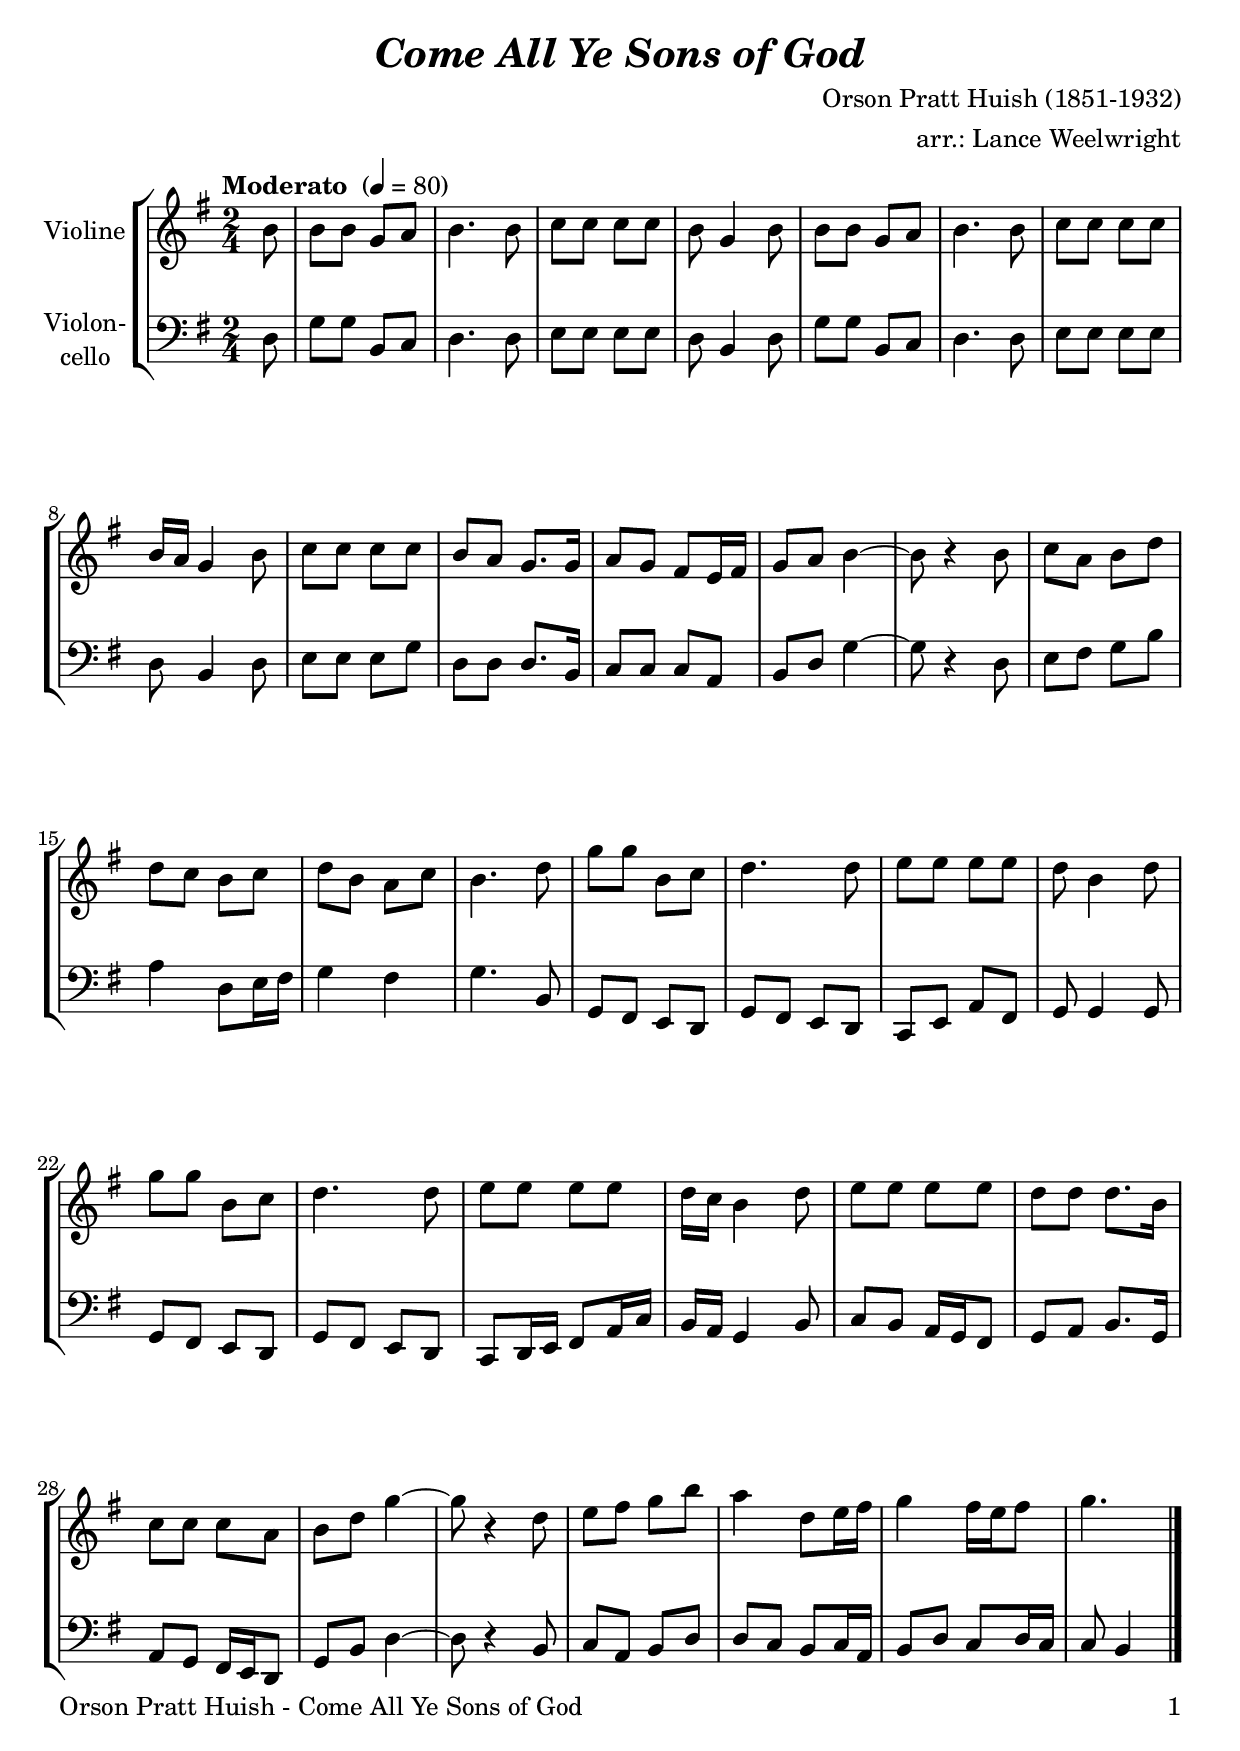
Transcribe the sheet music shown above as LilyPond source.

\version "2.18.2"
\include "deutsch.ly"
  
#(set-global-staff-size 22)

\header {
  title     = \markup \bold \italic "Come All Ye Sons of God"
  composer  = "Orson Pratt Huish (1851-1932)"
  arranger  = "arr.: Lance Weelwright"
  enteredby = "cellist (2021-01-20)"
%  piece     = ""
}

voiceconsts = {
  \key c \major
  \time 2/4
  \clef "treble"
%  \numericTimeSignature
  % Set default beaming for all staves
%  \set Timing.beamExceptions = #'()
%  \set Timing.baseMoment     = #(ly:make-moment 1 4)
%  \set Timing.beatStructure  = #'(1 1 1)
  \tempo "Moderato " 4=80
}

mivl = "violin"
%miba = "pizzicato strings"
miba = "cello"

va = \relative c'' {
  \voiceconsts

  \partial 8 e8
  e e c d
  e4. e8
  f f f f

  e c4 e8
  e e c d
  e4. e8
  f f f f
  e16 d c4 e8

  f f f f
  e d c8. c16
  d8 c h a16 h
  c8 d e4~
  e8 r4 e8

  f d e g
  g f e f
  g e d f
  e4. g8

  c c e, f
  g4. g8
  a a a a
  g e4 g8

  c c e, f
  g4. g8
  a a a a
  g16 f e4 g8

  a a a a
  g g g8. e16
  f8 f f d
  e g c4~
  c8 r4 g8

  a h c e
  d4 g,8 a16 h
  c4 h16 a h8
  c4. \bar "|."
}

vb = \relative c' {
  \voiceconsts
  \clef "bass"
  
  \partial 8 g8
  c c e, f
  g4. g8
  a a a a

  g e4 g8
  c c e, f
  g4. g8
  a a a a
  g e4 g8

  a a a c
  g g g8. e16
  f8 f f d
  e g c4~
  c8 r4 g8

  a h c e
  d4 g,8 a16 h
  c4 h
  c4. e,8

  c h a g
  c h a g
  f a d h
  c c4 c8

  c h a g
  c h a g
  f g16 a h8 d16 f
  e d c4 e8

  f e d16 c h8
  c d e8. c16
  d8 c h16 a g8
  c e g4~
  g8 r4 e8

  f d e g
  g f e f16 d
  e8 g f g16 f
  f8 e4 \bar "|."
}


music = \new StaffGroup <<
      \new Staff {
	\set Staff.midiInstrument = \mivl
	\set Staff.instrumentName = \markup \center-column { "Violine" }
	\transpose c g, { \va }
      }

      \new Staff {
	\set Staff.midiInstrument = \miba
	\set Staff.instrumentName = \markup \center-column { "Violon-" "cello" }
	\transpose c g, { \vb }
      }
>>

\book {
   \paper {
    print-page-number = ##t
    print-first-page-number = ##t
    ragged-last-bottom = ##f
    oddHeaderMarkup = \markup \null
    evenHeaderMarkup = \markup \null
    oddFooterMarkup = \markup {
      \fill-line {
        \on-the-fly #print-page-number-check-first
        "Orson Pratt Huish - Come All Ye Sons of God" \fromproperty #'page:page-number-string
      }
    }
    evenFooterMarkup = \oddFooterMarkup
  } \score {
    \music
    \layout {}
  }

  \score {
    \unfoldRepeats \music

    \midi {
      \context {
        \Score
      }
    }
  }
}